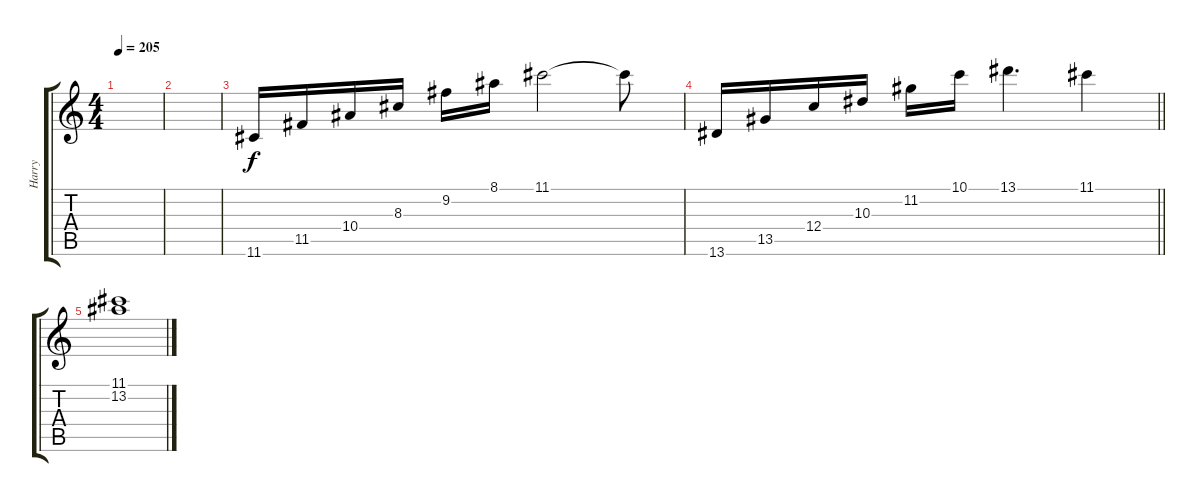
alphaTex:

\track ("Harry" "Harry") {instrument distortionguitar}
\staff {score tabs}
\tuning (D4 A3 F3 C3 G2 D2) {hide}
\ts (4 4)
\tempo 205
\clef g2
\ks c
|
|
11.6.16 11.5.16 10.4.16 8.3.16 9.2.16 8.1.16 11.1.2 11.1{t}.8 |
\barLineRight lightlight
13.6.16 13.5.16 12.4.16 10.3.16 11.2.16 10.1.16 13.1.4{d} 11.1.4 |
\section ("" "")
(11.1 13.2).1
